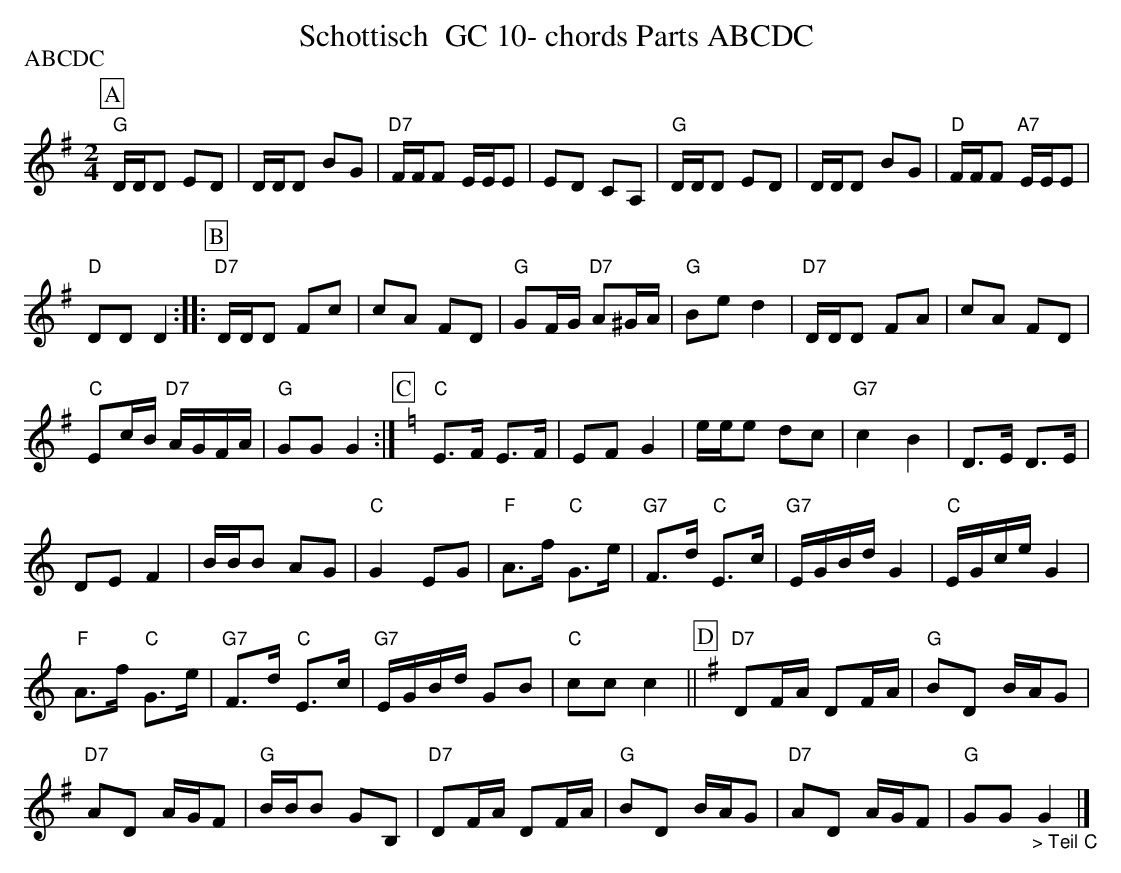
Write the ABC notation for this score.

X:1
T:Schottisch  GC 10- chords Parts ABCDC
P:ABCDC
M:2/4
L:1/16
K:Gmaj%%MIDI gchordon
[P:A] "G"DDD2 E2D2 | DDD2 B2G2 | "D7"FFF2 EEE2 | E2D2 C2A,2 | "G"DDD2 E2D2 | DDD2 B2G2 | "D"FFF2 "A7"EEE2 |
"D"D2D2D4 ::[P:B] "D7"DDD2 F2c2 | c2A2 F2D2 | "G"G2FG "D7"A2^GA | "G"B2e2d4 | "D7"DDD2 F2A2 | c2A2 F2D2 |
"C"E2cB "D7"AGFA | "G"G2G2G4 :| [P:C] [K:Cmaj] "C"E3F E3F | E2F2G4 | eee2 d2c2 | "G7"c4B4 | D3E D3E |
D2E2F4 | BBB2 A2G2 | "C"G4E2G2 | "F"A3f "C"G3e | "G7"F3d "C"E3c | "G7"EGBdG4 | "C"EGceG4 |
"F"A3f "C"G3e | "G7"F3d "C"E3c | "G7"EGBd G2B2 | "C"c2c2 c4 || [P:D] [K:Gmaj] "D7"D2FA D2FA | "G"B2D2 BAG2 |
"D7"A2D2 AGF2 | "G"BBB2 G2B,2 | "D7"D2FA D2FA | "G"B2D2 BAG2 | "D7"A2D2 AGF2 | "G"G2G2"_> Teil C"G4 |]
